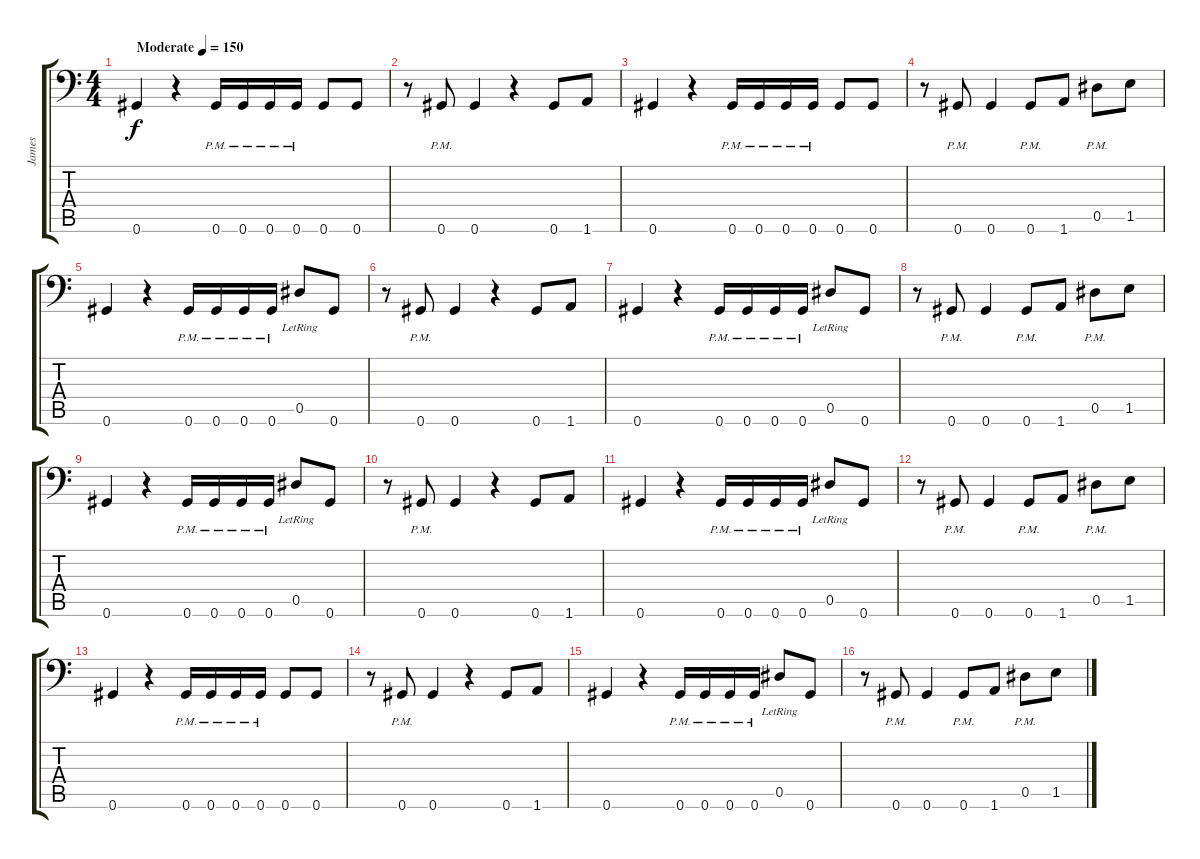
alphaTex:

\track ("James" "James") {instrument distortionguitar}
\staff {score tabs}
\tuning (Bb3 F3 Db3 Ab2 Eb2 Ab1) {hide}
\ts (4 4)
\tempo (150 "Moderate")
\clef f4
\ks c
0.6.4{dy f instrument distortionguitar} r.4 0.6{pm}.16 0.6{pm}.16 0.6{pm}.16 0.6{pm}.16 0.6.8 0.6.8 |
r.8 0.6{pm}.8 0.6.4 r.4 0.6.8 1.6.8 |
0.6.4 r.4 0.6{pm}.16 0.6{pm}.16 0.6{pm}.16 0.6{pm}.16 0.6.8 0.6.8 |
r.8 0.6{pm}.8 0.6.4 0.6{pm}.8 1.6.8 0.5{pm}.8 1.5.8 |
0.6.4 r.4 0.6{pm}.16 0.6{pm}.16 0.6{pm}.16 0.6{pm}.16 0.5{lr}.8 0.6.8 |
r.8 0.6{pm}.8 0.6.4 r.4 0.6.8 1.6.8 |
0.6.4 r.4 0.6{pm}.16 0.6{pm}.16 0.6{pm}.16 0.6{pm}.16 0.5{lr}.8 0.6.8 |
r.8 0.6{pm}.8 0.6.4 0.6{pm}.8 1.6.8 0.5{pm}.8 1.5.8 |
0.6.4 r.4 0.6{pm}.16 0.6{pm}.16 0.6{pm}.16 0.6{pm}.16 0.5{lr}.8 0.6.8 |
r.8 0.6{pm}.8 0.6.4 r.4 0.6.8 1.6.8 |
0.6.4 r.4 0.6{pm}.16 0.6{pm}.16 0.6{pm}.16 0.6{pm}.16 0.5{lr}.8 0.6.8 |
r.8 0.6{pm}.8 0.6.4 0.6{pm}.8 1.6.8 0.5{pm}.8 1.5.8 |
0.6.4 r.4 0.6{pm}.16 0.6{pm}.16 0.6{pm}.16 0.6{pm}.16 0.6.8 0.6.8 |
r.8 0.6{pm}.8 0.6.4 r.4 0.6.8 1.6.8 |
0.6.4 r.4 0.6{pm}.16 0.6{pm}.16 0.6{pm}.16 0.6{pm}.16 0.5{lr}.8 0.6.8 |
r.8 0.6{pm}.8 0.6.4 0.6{pm}.8 1.6.8 0.5{pm}.8 1.5.8
